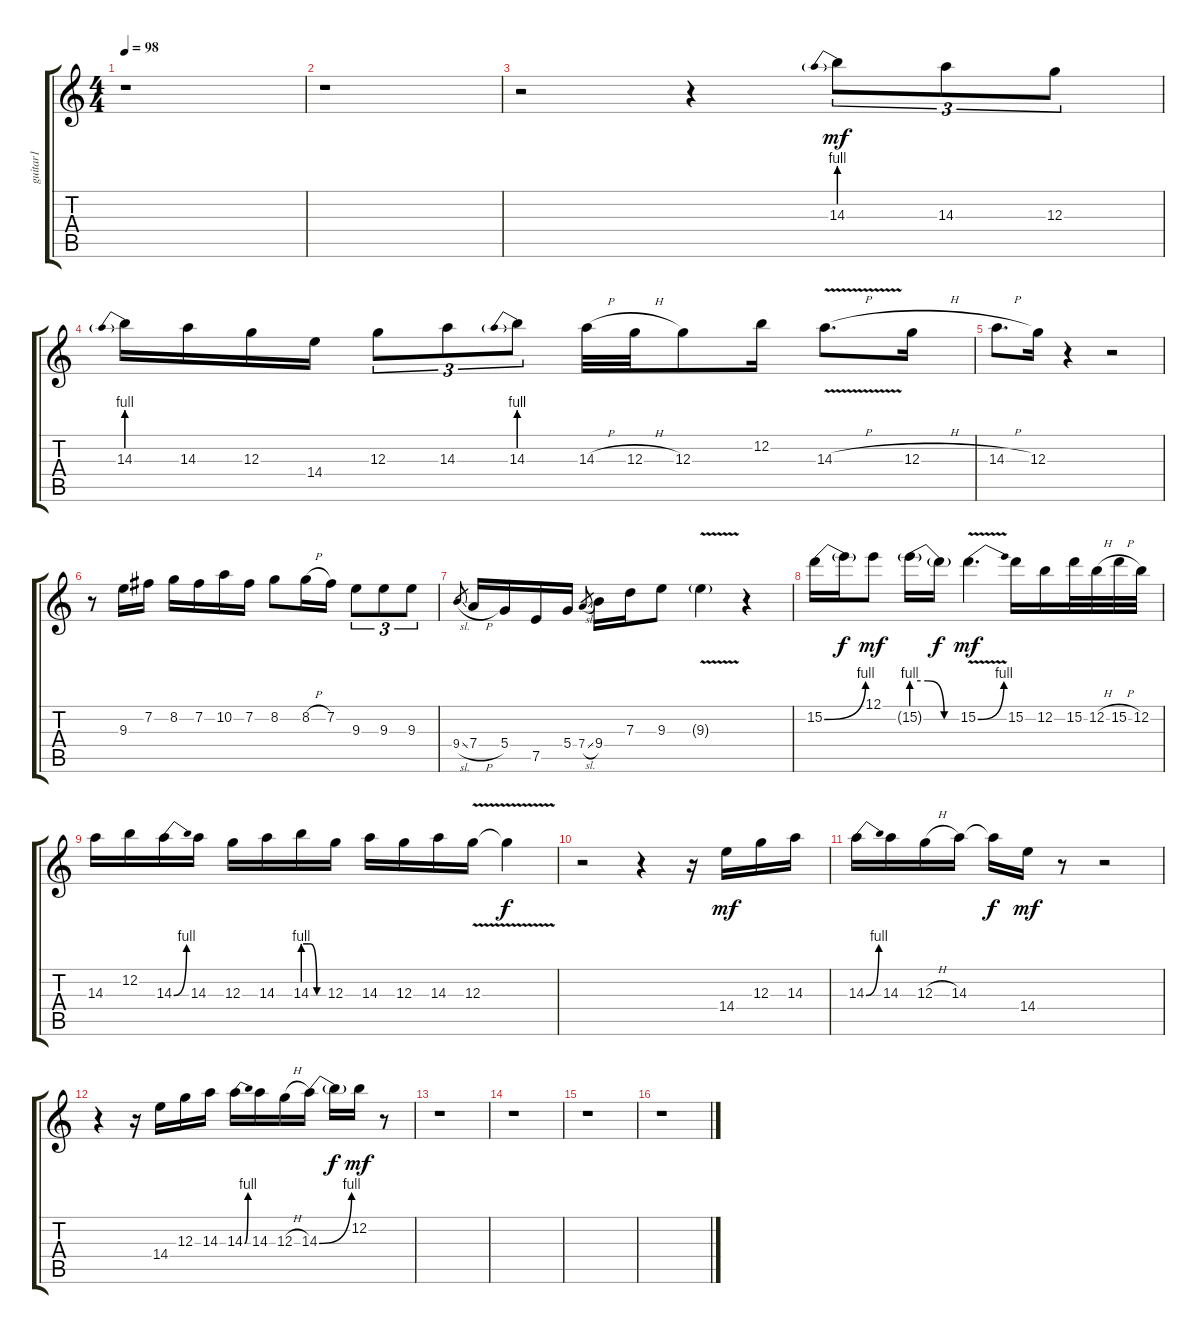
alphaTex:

\track ("guitar1" "guitar1") {instrument electricguitarclean}
\staff {score tabs}
\tuning (E4 B3 G3 D3 A2 E2) {hide}
\ts (4 4)
\tempo 98
\clef g2
\ks c
r.1{dy mf instrument electricguitarclean} |
r.1 |
r.2 r.4 14.3{be (prebend 0 4 60 4)}.8{tu (3 2)} 14.3.8{tu (3 2)} 12.3.8{tu (3 2)} |
14.3{be (prebend 0 4 60 4)}.16 14.3.16 12.3.16 14.4.16 12.3.8{tu (3 2)} 14.3.8{tu (3 2)} 14.3{be (prebend 0 4 60 4)}.8{tu (3 2)} 14.3{h}.32 12.3{h}.32 12.3.8 12.2.16 14.3{v h}.8{d} 12.3{h}.16 |
14.3{h}.8{d} 12.3.16 r.4 r.2 |
r.8 9.3.16 7.2.16 8.2.16 7.2.16 10.2.16 7.2.16 8.2.8 8.2{h}.16 7.2.16 9.3.8{tu (3 2)} 9.3.8{tu (3 2)} 9.3.8{tu (3 2)} |
9.4{sl}.8{gr} 7.4{h}.16 5.4.16 7.5.16 5.4.16 7.4{sl}.8{gr} 9.4.16 7.3.16 9.3.8 9.3{v g}.4 r.4 |
15.2{be (bend 0 0 60 4)}.16 15.2{t}.16{dy f} 12.1.8{dy mf} 15.2{be (custom 0 4 20 4 40 0 60 0) g}.16 15.2{t}.16{dy f} 15.2{be (bend 0 0 60 4) v}.4{d dy mf} 15.2.16 12.2.16 15.2.32 12.2{h}.32 15.2{h}.32 12.2.32 |
14.3.16 12.2.16 14.3{be (bend 0 0 60 4)}.16 14.3.16 12.3.16 14.3.16 14.3{be (custom 0 4 20 4 40 0 60 0)}.16 12.3.16 14.3.16 12.3.16 14.3.16 12.3{v}.16 12.3{t}.4{dy f} |
r.2 r.4 r.16 14.4.16{dy mf} 12.3.16 14.3.16 |
14.3{be (bend 0 0 60 4)}.16 14.3.16 12.3{h}.16 14.3.16 14.3{t}.16{dy f} 14.4.16{dy mf} r.8 r.2 |
r.4 r.16 14.4.16 12.3.16 14.3.16 14.3{be (bend 0 0 60 4)}.16 14.3.16 12.3{h}.16 14.3{be (bend 0 0 60 4)}.16 14.3{t}.16{dy f} 12.2.16{dy mf} r.8 |
r.1 |
r.1 |
r.1 |
r.1
